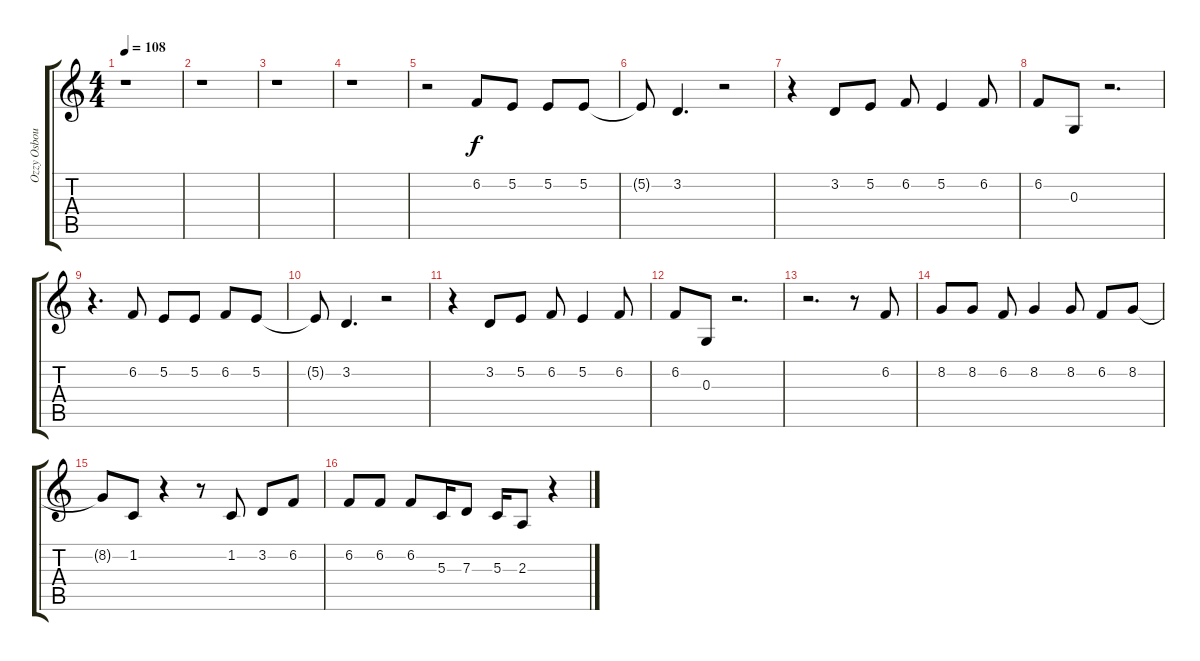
\track ("Ozzy Osbourne" "Ozzy Osbou") {instrument lead3calliope}
\staff {score tabs}
\tuning (E4 B3 G3 D3 A2 E2) {hide}
\ts (4 4)
\tempo 108
\clef g2
\ks c
r.1{dy f} |
r.1 |
r.1 |
r.1 |
r.2 6.2.8 5.2.8 5.2.8 5.2.8 |
5.2{t}.8 3.2.4{d} r.2 |
r.4 3.2.8 5.2.8 6.2.8 5.2.4 6.2.8 |
6.2.8 0.3.8 r.2{d} |
r.4{d} 6.2.8 5.2.8 5.2.8 6.2.8 5.2.8 |
5.2{t}.8 3.2.4{d} r.2 |
r.4 3.2.8 5.2.8 6.2.8 5.2.4 6.2.8 |
6.2.8 0.3.8 r.2{d} |
r.2{d} r.8 6.2.8 |
8.2.8 8.2.8 6.2.8 8.2.4 8.2.8 6.2.8 8.2.8 |
8.2{t}.8 1.2.8 r.4 r.8 1.2.8 3.2.8 6.2.8 |
6.2.8 6.2.8 6.2.8 5.3.16 7.3.8 5.3.16 2.3.8 r.4
